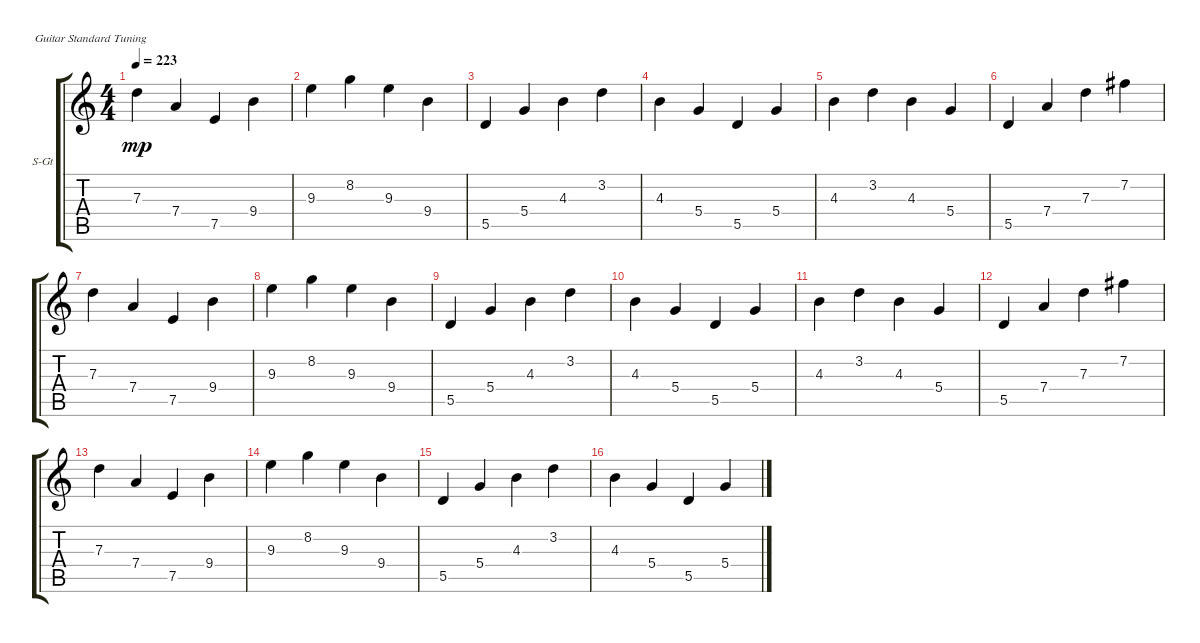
\defaultSystemsLayout 4
\bracketExtendMode groupsimilarinstruments
\firstSystemTrackNameOrientation horizontal
\otherSystemsTrackNameOrientation horizontal
\track ("Steel Guitar" "S-Gt") {mute instrument acousticguitarsteel}
\staff {score tabs}
\tuning (E4 B3 G3 D3 A2 E2)
\ts (4 4)
\tempo 223
\clef g2
\ks c
7.3.4{dy mp} 7.4.4 7.5.4 9.4.4 |
9.3.4 8.2.4 9.3.4 9.4.4 |
5.5.4 5.4.4 4.3.4 3.2.4 |
4.3.4 5.4.4 5.5.4 5.4.4 |
4.3.4 3.2.4 4.3.4 5.4.4 |
5.5.4 7.4.4 7.3.4 7.2.4 |
7.3.4 7.4.4 7.5.4 9.4.4 |
9.3.4 8.2.4 9.3.4 9.4.4 |
5.5.4 5.4.4 4.3.4 3.2.4 |
4.3.4 5.4.4 5.5.4 5.4.4 |
4.3.4 3.2.4 4.3.4 5.4.4 |
5.5.4 7.4.4 7.3.4 7.2.4 |
7.3.4 7.4.4 7.5.4 9.4.4 |
9.3.4 8.2.4 9.3.4 9.4.4 |
5.5.4 5.4.4 4.3.4 3.2.4 |
4.3.4 5.4.4 5.5.4 5.4.4
